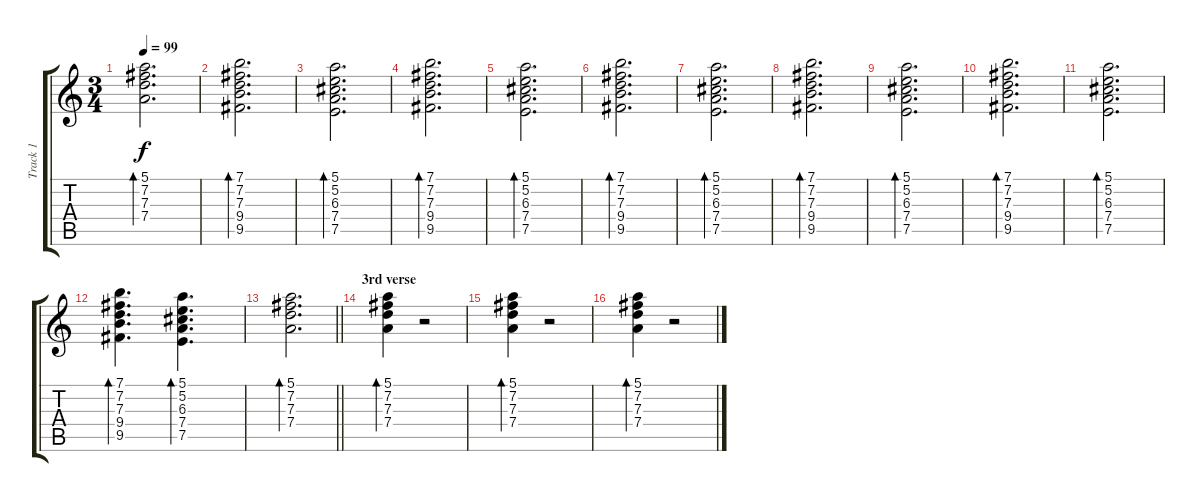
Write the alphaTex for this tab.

\track ("Track 1" "Track 1") {instrument acousticguitarsteel}
\staff {score tabs}
\tuning (E4 B3 G3 D3 A2 E2) {hide}
\ts (3 4)
\tempo 99
\clef g2
\ks c
(5.1 7.2 7.3 7.4).2{d bd 240 dy f} |
(7.1 7.2 7.3 9.4 9.5).2{d bd 240} |
(5.1 5.2 6.3 7.4 7.5).2{d bd 240} |
(7.1 7.2 7.3 9.4 9.5).2{d bd 240} |
(5.1 5.2 6.3 7.4 7.5).2{d bd 240} |
(7.1 7.2 7.3 9.4 9.5).2{d bd 240} |
(5.1 5.2 6.3 7.4 7.5).2{d bd 240} |
(7.1 7.2 7.3 9.4 9.5).2{d bd 240} |
(5.1 5.2 6.3 7.4 7.5).2{d bd 240} |
(7.1 7.2 7.3 9.4 9.5).2{d bd 240} |
(5.1 5.2 6.3 7.4 7.5).2{d bd 240} |
(7.1 7.2 7.3 9.4 9.5).4{d bd 240} (5.1 5.2 6.3 7.4 7.5).4{d bd 240} |
\barLineRight lightlight
(5.1 7.2 7.3 7.4).2{d bd 240} |
\section ("" "3rd verse")
(5.1 7.2 7.3 7.4).4{bd 30} r.2 |
(5.1 7.2 7.3 7.4).4{bd 30} r.2 |
(5.1 7.2 7.3 7.4).4{bd 30} r.2
